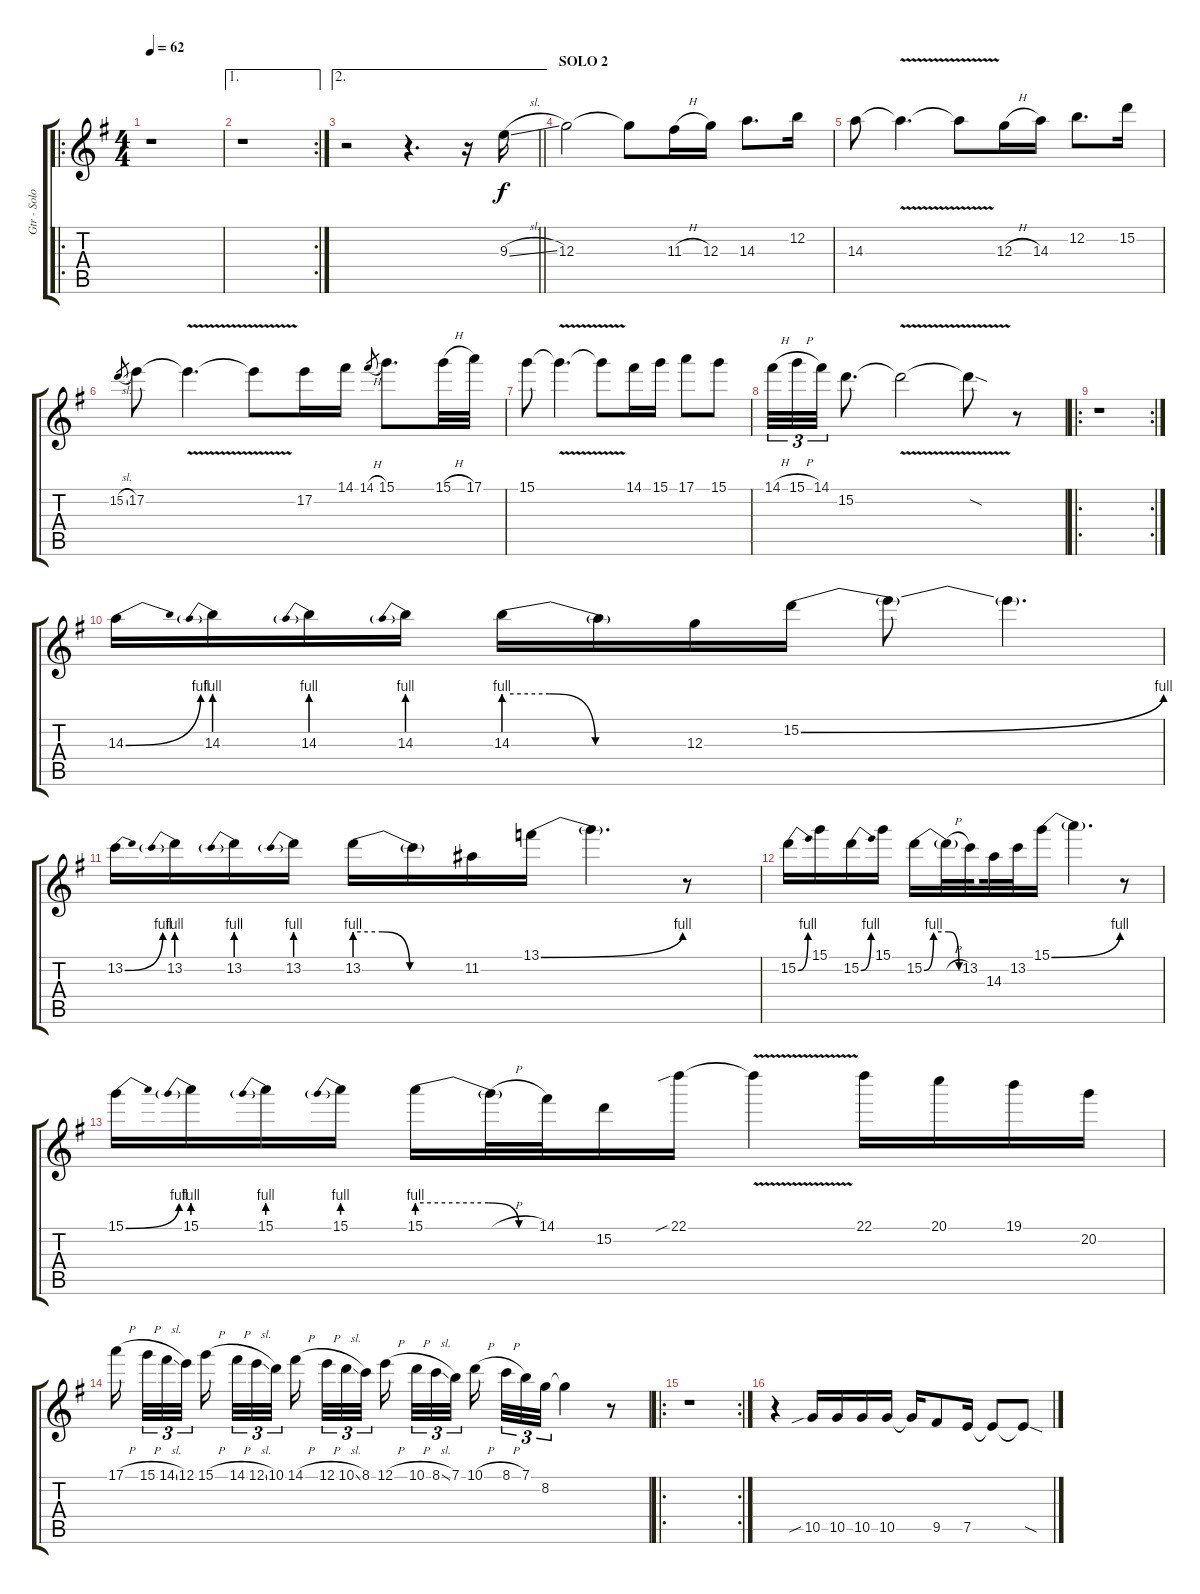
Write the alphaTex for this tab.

\track ("Gtr - Solo" "Gtr - Solo") {instrument overdrivenguitar}
\staff {score tabs}
\tuning (E4 B3 G3 D3 A2 E2) {hide}
\ro
\ts (4 4)
\tempo 62
\clef g2
\ks eminor
r.1{dy f} |
\ae 1
\rc 2
r.1 |
\ae 2
\barLineRight lightlight
r.2 r.4{d} r.16 9.3{sl}.16 |
\section ("" "SOLO 2")
12.3.2 12.3{t}.8 11.3{h}.16 12.3.16 14.3.8{d} 12.2.16 |
14.3.8 14.3{v t}.4{d} 14.3{t}.8 12.3{h}.16 14.3.16 12.2.8{d} 15.2.16 |
15.2{sl}.8{gr} 17.2.8 17.2{v t}.4{d} 17.2{t}.8 17.2.16 14.1.16 14.1{h}.8{gr} 15.1.8{d} 15.1{h}.32 17.1.32 |
15.1.8 15.1{v t}.4{d} 15.1{t}.8 14.1.16 15.1.16 17.1.8 15.1.8 |
14.1{h}.32{tu (3 2)} 15.1{h}.32{tu (3 2)} 14.1.32{tu (3 2)} 15.2.8{d} 15.2{v t}.2 15.2{sod t}.8 r.8 |
\ro
\rc 2
r.1 |
14.3{be (bend 0 0 60 4)}.16 14.3{be (prebend 0 4 60 4)}.16{beam merge} 14.3{be (prebend 0 4 60 4)}.16 14.3{be (prebend 0 4 60 4)}.16 14.3{be (custom 0 4 15 4 30 0 60 0)}.16 14.3{t}.16{beam merge} 12.3.16 15.2{be (bend 0 0 60 4)}.16 15.2{t}.8 15.2{t}.4{d} |
13.2{be (bend 0 0 60 4)}.16 13.2{be (prebend 0 4 60 4)}.16{beam merge} 13.2{be (prebend 0 4 60 4)}.16 13.2{be (prebend 0 4 60 4)}.16 13.2{be (custom 0 4 15 4 30 0 60 0)}.16 13.2{t}.16{beam merge} 11.2.16 13.1{be (bend 0 0 60 4)}.16 13.1{t}.4{d} r.8 |
15.2{be (bend 0 0 60 4)}.16 15.1.16{beam merge} 15.2{be (bend 0 0 60 4)}.16 15.1.16 15.2{be (custom 0 0 15 4 39 4 55 0 60 0)}.16 15.2{h t}.32 13.2.32{beam splitsecondary} 14.3.32 13.2.32 15.1{be (bend 0 0 60 4)}.16 15.1{t}.4{d} r.8 |
15.1{be (bend 0 0 60 4)}.16 15.1{be (prebend 0 4 60 4)}.16{beam merge} 15.1{be (prebend 0 4 60 4)}.16 15.1{be (prebend 0 4 60 4)}.16 15.1{be (custom 0 4 35 4 50 0 60 0)}.16 15.1{h t}.32 14.1.32{beam splitsecondary} 15.2.16 22.1{sib}.16 22.1{v t}.4 22.1.16 20.1.16{beam merge} 19.1.16 20.2.16 |
17.1{h}.16{beam splitsecondary} 15.1{h}.32{tu (3 2)} 14.1{sl}.32{tu (3 2)} 12.1.32{tu (3 2) beam splitsecondary} 15.1{h}.16{beam splitsecondary} 14.1{h}.32{tu (3 2)} 12.1{sl}.32{tu (3 2)} 10.1.32{tu (3 2)} 14.1{h}.16{beam splitsecondary} 12.1{h}.32{tu (3 2)} 10.1{sl}.32{tu (3 2)} 8.1.32{tu (3 2) beam splitsecondary} 12.1{h}.16{beam splitsecondary} 10.1{h}.32{tu (3 2)} 8.1{sl}.32{tu (3 2)} 7.1.32{tu (3 2)} 10.1{h}.16{beam splitsecondary} 8.1{h}.32{tu (3 2)} 7.1.32{tu (3 2)} 8.2.32{tu (3 2)} 8.2{t}.4 r.8 |
\ro
\rc 2
r.1 |
r.4 10.5{sib}.16 10.5.16{beam merge} 10.5.16 10.5.16 10.5{t}.16 9.5.8 7.5.16 7.5{t}.8 7.5{sod t}.8
